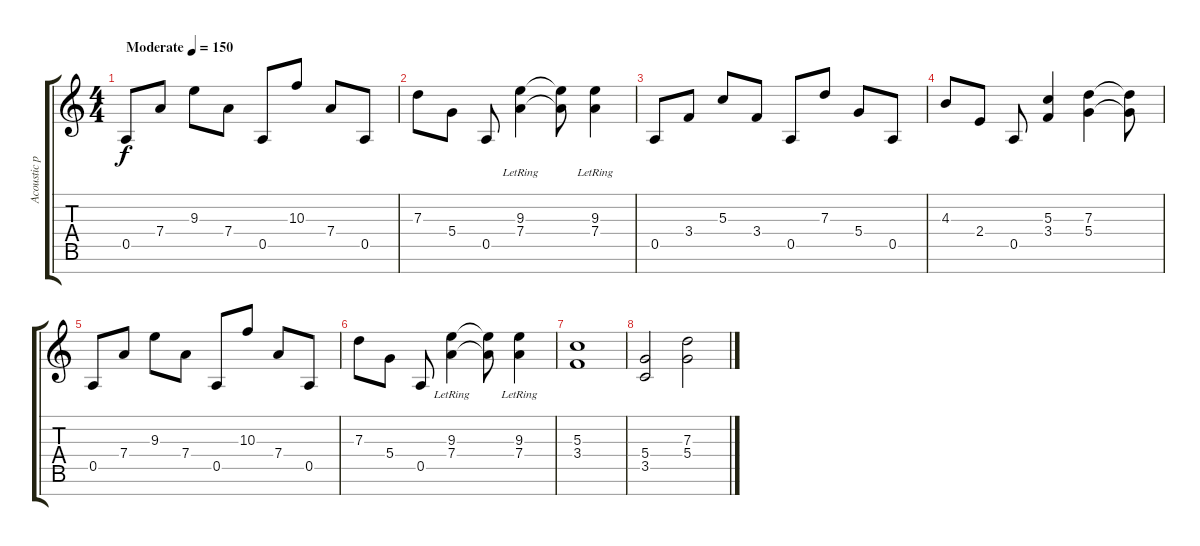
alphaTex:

\track ("Acoustic picked" "Acoustic p") {instrument acousticguitarsteel}
\staff {score tabs}
\tuning (E4 B3 G3 D3 A2 E2 B1) {hide}
\ts (4 4)
\tempo (150 "Moderate")
\clef g2
\ks c
0.5.8{dy f instrument acousticguitarsteel} 7.4.8 9.3.8 7.4.8 0.5.8 10.3.8 7.4.8 0.5.8 |
7.3.8 5.4.8 0.5.8 (9.3{lr} 7.4{lr}).4 (9.3{t} 7.4{t}).8 (9.3{lr} 7.4{lr}).4 |
0.5.8 3.4.8 5.3.8 3.4.8 0.5.8 7.3.8 5.4.8 0.5.8 |
4.3.8 2.4.8 0.5.8 (5.3 3.4).4 (7.3 5.4).4 (7.3{t} 5.4{t}).8 |
0.5.8 7.4.8 9.3.8 7.4.8 0.5.8 10.3.8 7.4.8 0.5.8 |
7.3.8 5.4.8 0.5.8 (9.3{lr} 7.4{lr}).4 (9.3{t} 7.4{t}).8 (9.3{lr} 7.4{lr}).4 |
(5.3 3.4).1 |
(5.4 3.5).2 (7.3 5.4).2
